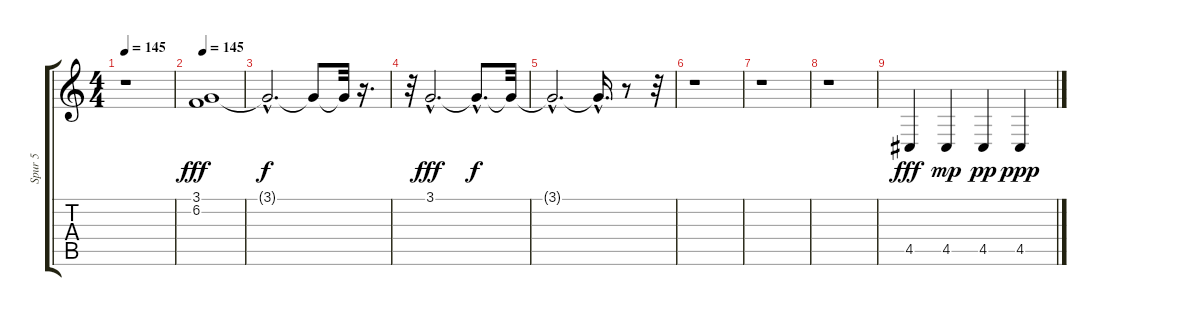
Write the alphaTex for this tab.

\track ("Spur 5" "Spur 5") {instrument shakuhachi}
\staff {score tabs}
\tuning (E4 B3 G3 D3 A2 E2) {hide}
\ts (4 4)
\tempo 145
\clef g2
\ks c
r.1{dy fff instrument shakuhachi} |
\tempo 145
(3.1 6.2).1 |
3.1{hac t}.2{d dy f} 3.1{t}.8 3.1{t}.32 r.16{d} |
r.32 3.1{hac}.2{d dy fff} 3.1{hac t}.8{d dy f} 3.1{t}.32 |
3.1{hac t}.2{d} 3.1{hac t}.16{d} r.8 r.32 |
r.1 |
r.1 |
r.1 |
4.5.4{dy fff volume 10} 4.5.4{dy mp} 4.5.4{dy pp} 4.5.4{dy ppp}
